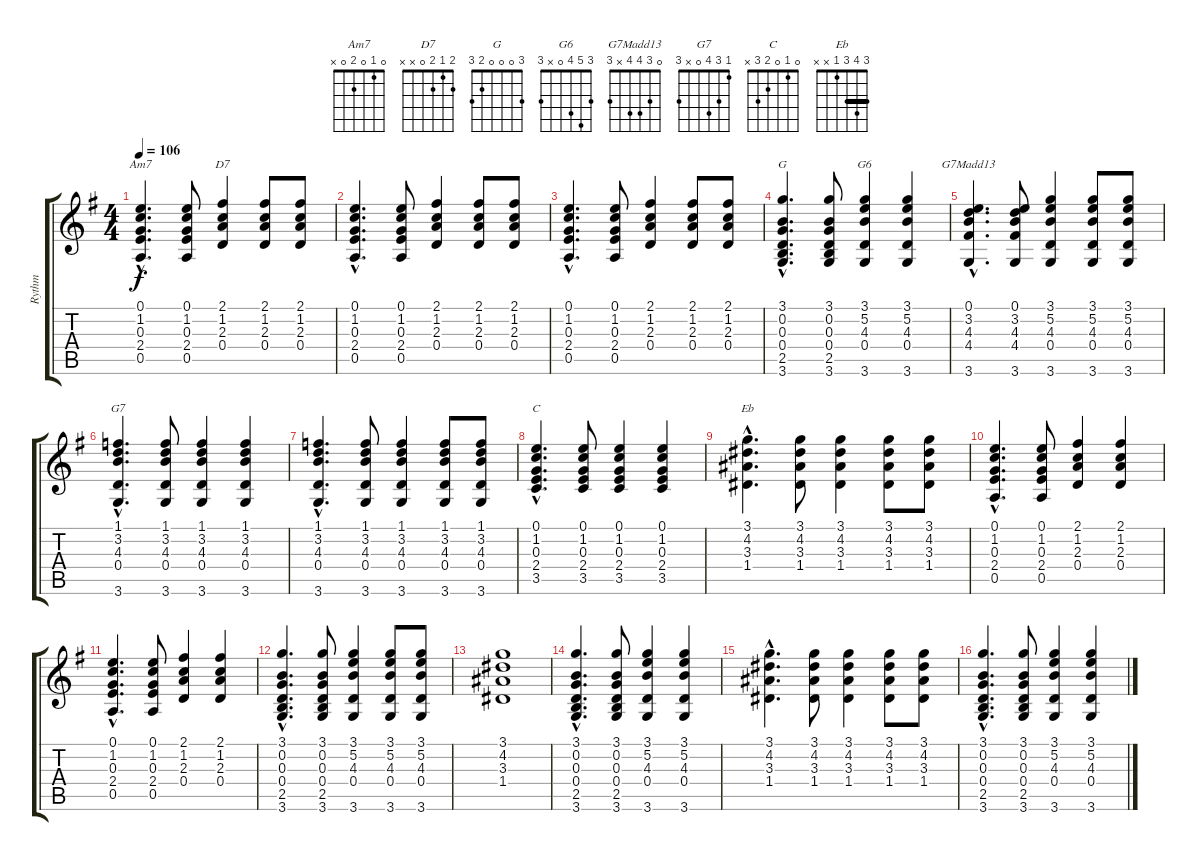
\track ("Rythm" "Rythm") {instrument acousticguitarnylon}
\staff {score tabs}
\tuning (E4 B3 G3 D3 A2 E2) {hide}
\chord ("Am7" 0 1 0 2 0 x)
\chord ("D7" 2 1 2 0 x x)
\chord ("G" 3 0 0 0 2 3)
\chord ("G6" 3 5 4 0 x 3)
\chord ("G7Madd13" 0 3 4 4 x 3)
\chord ("G7" 1 3 4 0 x 3)
\chord ("C" 0 1 0 2 3 x)
\chord ("Eb" 3 4 3 1 x x) {barre 3}
\ts (4 4)
\tempo 106
\clef g2
\ks g
(0.1{hac} 1.2{hac} 0.3{hac} 2.4{hac} 0.5{hac}).4{d ch "Am7" dy f} (0.1 1.2 0.3 2.4 0.5).8 (2.1 1.2 2.3 0.4).4{ch "D7"} (2.1 1.2 2.3 0.4).8 (2.1 1.2 2.3 0.4).8 |
(0.1{hac} 1.2{hac} 0.3{hac} 2.4{hac} 0.5{hac}).4{d} (0.1 1.2 0.3 2.4 0.5).8 (2.1 1.2 2.3 0.4).4 (2.1 1.2 2.3 0.4).8 (2.1 1.2 2.3 0.4).8 |
(0.1{hac} 1.2{hac} 0.3{hac} 2.4{hac} 0.5{hac}).4{d} (0.1 1.2 0.3 2.4 0.5).8 (2.1 1.2 2.3 0.4).4 (2.1 1.2 2.3 0.4).8 (2.1 1.2 2.3 0.4).8 |
(3.1{hac} 0.2{hac} 0.3{hac} 0.4{hac} 2.5{hac} 3.6{hac}).4{d ch "G"} (3.1 0.2 0.3 0.4 2.5 3.6).8 (3.1 5.2 4.3 0.4 3.6).4{ch "G6"} (3.1 5.2 4.3 0.4 3.6).4 |
(0.1{hac} 3.2{hac} 4.3{hac} 4.4{hac} 3.6{hac}).4{d ch "G7Madd13"} (0.1 3.2 4.3 4.4 3.6).8 (3.1 5.2 4.3 0.4 3.6).4 (3.1 5.2 4.3 0.4 3.6).8 (3.1 5.2 4.3 0.4 3.6).8 |
(1.1{hac} 3.2{hac} 4.3{hac} 0.4{hac} 3.6{hac}).4{d ch "G7"} (1.1 3.2 4.3 0.4 3.6).8 (1.1 3.2 4.3 0.4 3.6).4 (1.1 3.2 4.3 0.4 3.6).4 |
(1.1{hac} 3.2{hac} 4.3{hac} 0.4{hac} 3.6{hac}).4{d} (1.1 3.2 4.3 0.4 3.6).8 (1.1 3.2 4.3 0.4 3.6).4 (1.1 3.2 4.3 0.4 3.6).8 (1.1 3.2 4.3 0.4 3.6).8 |
(0.1{hac} 1.2{hac} 0.3{hac} 2.4{hac} 3.5{hac}).4{d ch "C"} (0.1 1.2 0.3 2.4 3.5).8 (0.1 1.2 0.3 2.4 3.5).4 (0.1 1.2 0.3 2.4 3.5).4 |
(3.1{hac} 4.2{hac} 3.3{hac} 1.4{hac}).4{d ch "Eb"} (3.1 4.2 3.3 1.4).8 (3.1 4.2 3.3 1.4).4 (3.1 4.2 3.3 1.4).8 (3.1 4.2 3.3 1.4).8 |
(0.1{hac} 1.2{hac} 0.3{hac} 2.4{hac} 0.5{hac}).4{d} (0.1 1.2 0.3 2.4 0.5).8 (2.1 1.2 2.3 0.4).4 (2.1 1.2 2.3 0.4).4 |
(0.1{hac} 1.2{hac} 0.3{hac} 2.4{hac} 0.5{hac}).4{d} (0.1 1.2 0.3 2.4 0.5).8 (2.1 1.2 2.3 0.4).4 (2.1 1.2 2.3 0.4).4 |
(3.1{hac} 0.2{hac} 0.3{hac} 0.4{hac} 2.5{hac} 3.6{hac}).4{d} (3.1 0.2 0.3 0.4 2.5 3.6).8 (3.1 5.2 4.3 0.4 3.6).4 (3.1 5.2 4.3 0.4 3.6).8 (3.1 5.2 4.3 0.4 3.6).8 |
(3.1 4.2 3.3 1.4).1 |
(3.1{hac} 0.2{hac} 0.3{hac} 0.4{hac} 2.5{hac} 3.6{hac}).4{d} (3.1 0.2 0.3 0.4 2.5 3.6).8 (3.1 5.2 4.3 0.4 3.6).4 (3.1 5.2 4.3 0.4 3.6).4 |
(3.1{hac} 4.2{hac} 3.3{hac} 1.4{hac}).4{d} (3.1 4.2 3.3 1.4).8 (3.1 4.2 3.3 1.4).4 (3.1 4.2 3.3 1.4).8 (3.1 4.2 3.3 1.4).8 |
(3.1{hac} 0.2{hac} 0.3{hac} 0.4{hac} 2.5{hac} 3.6{hac}).4{d} (3.1 0.2 0.3 0.4 2.5 3.6).8 (3.1 5.2 4.3 0.4 3.6).4 (3.1 5.2 4.3 0.4 3.6).4
